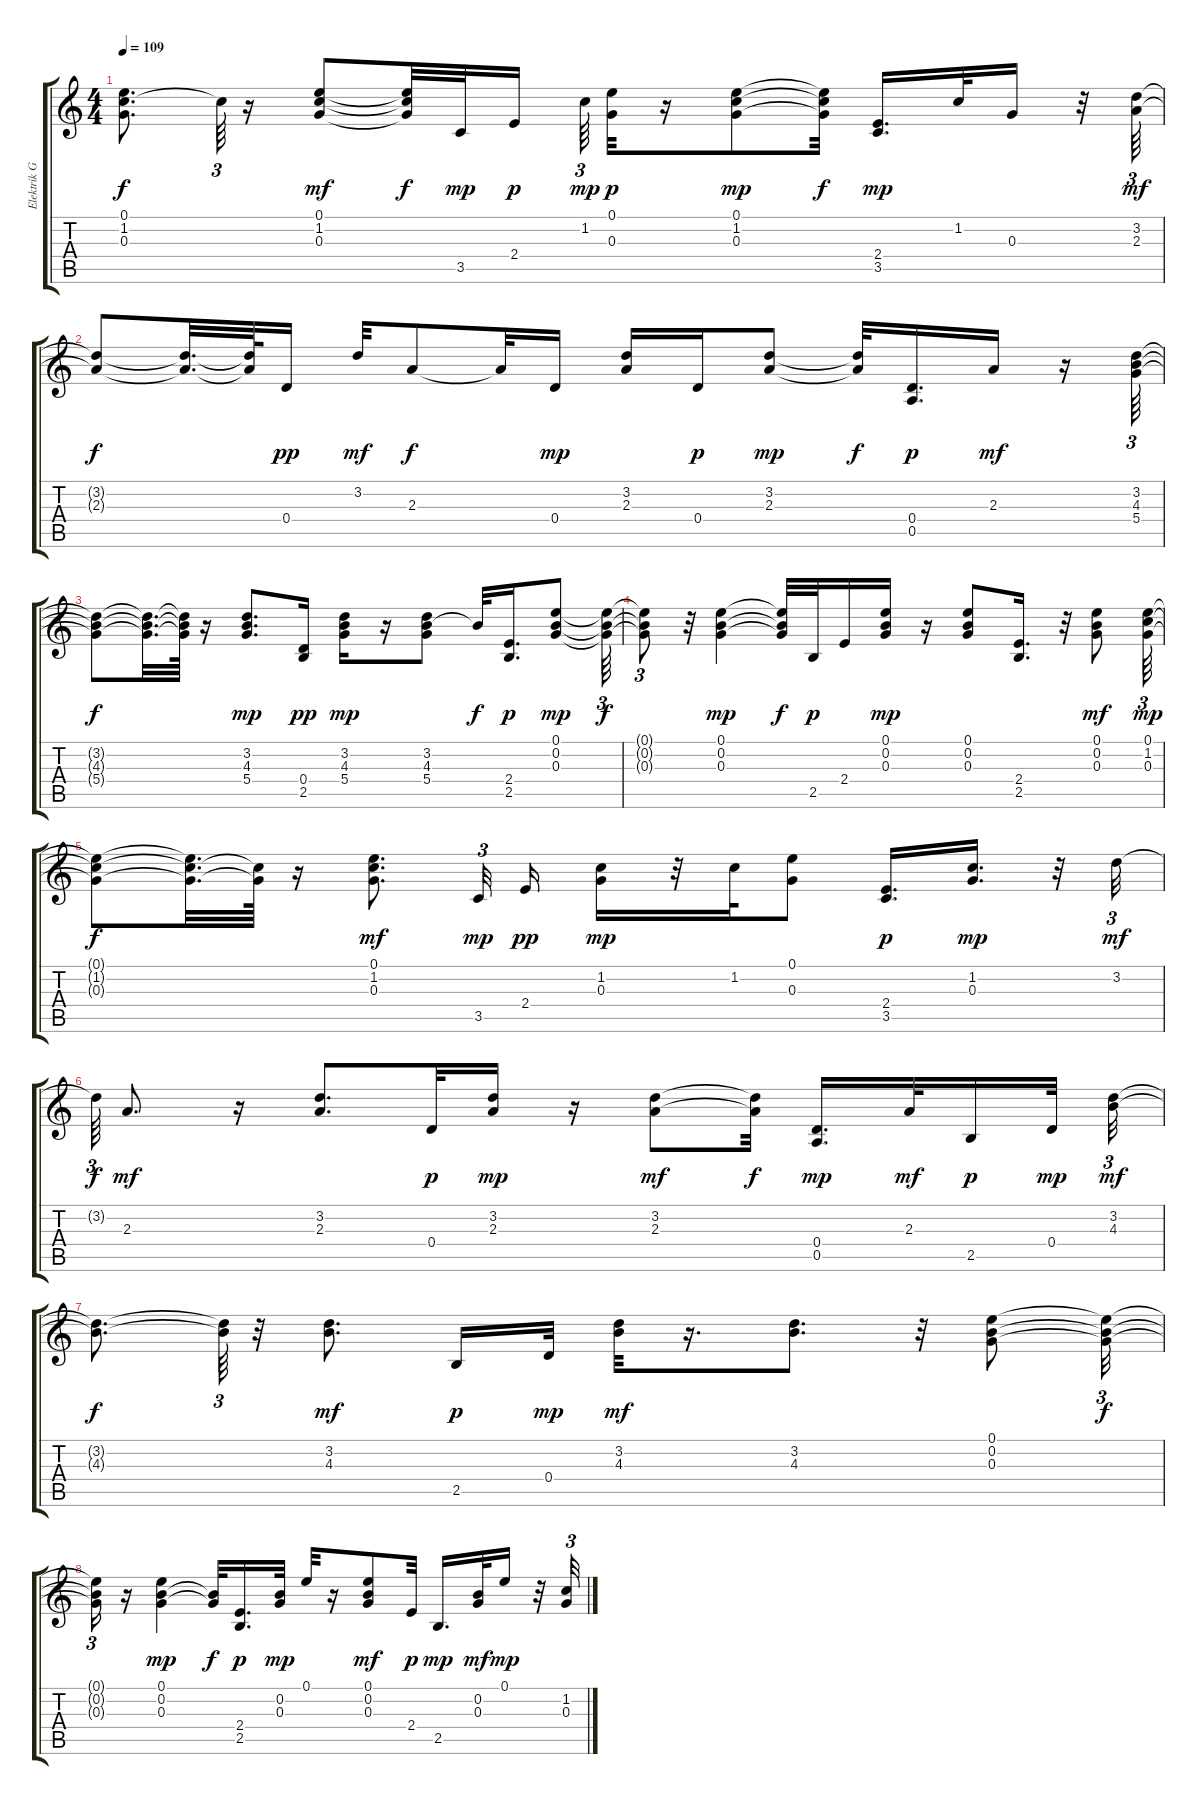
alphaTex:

\track ("Elektrik Guitar" "Elektrik G") {instrument electricguitarjazz}
\staff {score tabs}
\tuning (E4 B3 G3 D3 A2 E2) {hide}
\ts (4 4)
\tempo 109
\clef g2
\ks c
(0.1{t} 1.2{t} 0.3{t}).8{d dy f} 1.2{t}.64{tu (3 2)} r.16 (0.1 1.2 0.3).8{dy mf} (0.1{t} 1.2{t} 0.3{t}).32{dy f} 3.5.32{dy mp} 2.4.16{dy p} 1.2.64{tu (3 2) dy mp} (0.1 0.3).32{dy p} r.16 (0.1 1.2 0.3).8{dy mp} (0.1{t} 1.2{t} 0.3{t}).32{dy f} (2.4 3.5).16{d dy mp} 1.2.32 0.3.16 r.32 (3.2 2.3).64{tu (3 2) dy mf} |
(3.2{t} 2.3{t}).8{dy f} (3.2{t} 2.3{t}).32{d} (3.2{t} 2.3{t}).64 0.4.16{dy pp} 3.2.32{dy mf} 2.3.8{dy f} 2.3{t}.32 0.4.16{dy mp} (3.2 2.3).16 0.4.16{dy p} (3.2 2.3).8{dy mp} (3.2{t} 2.3{t}).32{dy f} (0.4 0.5).16{d dy p} 2.3.16{dy mf} r.16 (3.2 4.3 5.4).64{tu (3 2)} |
(3.2{t} 4.3{t} 5.4{t}).8{dy f} (3.2{t} 4.3{t} 5.4{t}).32{d} (3.2{t} 4.3{t} 5.4{t}).64 r.16 (3.2 4.3 5.4).8{d dy mp} (0.4 2.5).16{dy pp} (3.2 4.3 5.4).16{dy mp} r.16 (3.2 4.3 5.4).8 4.3{t}.32{dy f} (2.4 2.5).16{d dy p} (0.1 0.2 0.3).8{dy mp} (0.1{t} 0.2{t} 0.3{t}).64{tu (3 2) dy f} |
(0.1{t} 0.2{t} 0.3{t}).8{tu (3 2)} r.32 (0.1 0.2 0.3).4{dy mp} (0.1{t} 0.2{t} 0.3{t}).32{dy f} 2.5.32{dy p} 2.4.16 (0.1 0.2 0.3).16{dy mp} r.16 (0.1 0.2 0.3).8 (2.4 2.5).16{d} r.32 (0.1 0.2 0.3).8{dy mf} (0.1 1.2 0.3).64{tu (3 2) dy mp} |
(0.1{t} 1.2{t} 0.3{t}).8{dy f} (0.1{t} 1.2{t} 0.3{t}).32{d} (1.2{t} 0.3{t}).64 r.16 (0.1 1.2 0.3).8{d dy mf} 3.5.32{tu (3 2) dy mp beam splitsecondary} 2.4.16{dy pp} (1.2 0.3).16{dy mp} r.32 1.2.32 (0.1 0.3).8 (2.4 3.5).16{d dy p} (1.2 0.3).16{d dy mp} r.32 3.2.32{tu (3 2) dy mf} |
3.2{t}.64{tu (3 2) dy f} 2.3.8{d dy mf} r.16 (3.2 2.3).8{d} 0.4.32{dy p} (3.2 2.3).16{dy mp} r.16 (3.2 2.3).8{dy mf} (3.2{t} 2.3{t}).32{dy f} (0.4 0.5).16{d dy mp} 2.3.32{dy mf} 2.5.16{dy p} 0.4.32{dy mp} (3.2 4.3).32{tu (3 2) dy mf} |
(3.2{t} 4.3{t}).8{d dy f} (3.2{t} 4.3{t}).64{tu (3 2)} r.32 (3.2 4.3).8{d dy mf} 2.5.16{dy p} 0.4.32{dy mp} (3.2 4.3).32{dy mf} r.16{d} (3.2 4.3).8{d} r.32 (0.1 0.2 0.3).8 (0.1{t} 0.2{t} 0.3{t}).32{tu (3 2) dy f} |
(0.1{t} 0.2{t} 0.3{t}).16{tu (3 2)} r.16 (0.1 0.2 0.3).4{dy mp} (0.2{t} 0.3{t}).32{dy f} (2.4 2.5).16{d dy p} (0.2 0.3).32{dy mp} 0.1.32 r.16 (0.1 0.2 0.3).8{dy mf} 2.4.32{dy p} 2.5.16{d dy mp} (0.2 0.3).32{dy mf} 0.1.16{dy mp} r.32 (1.2 0.3).32{tu (3 2)}
